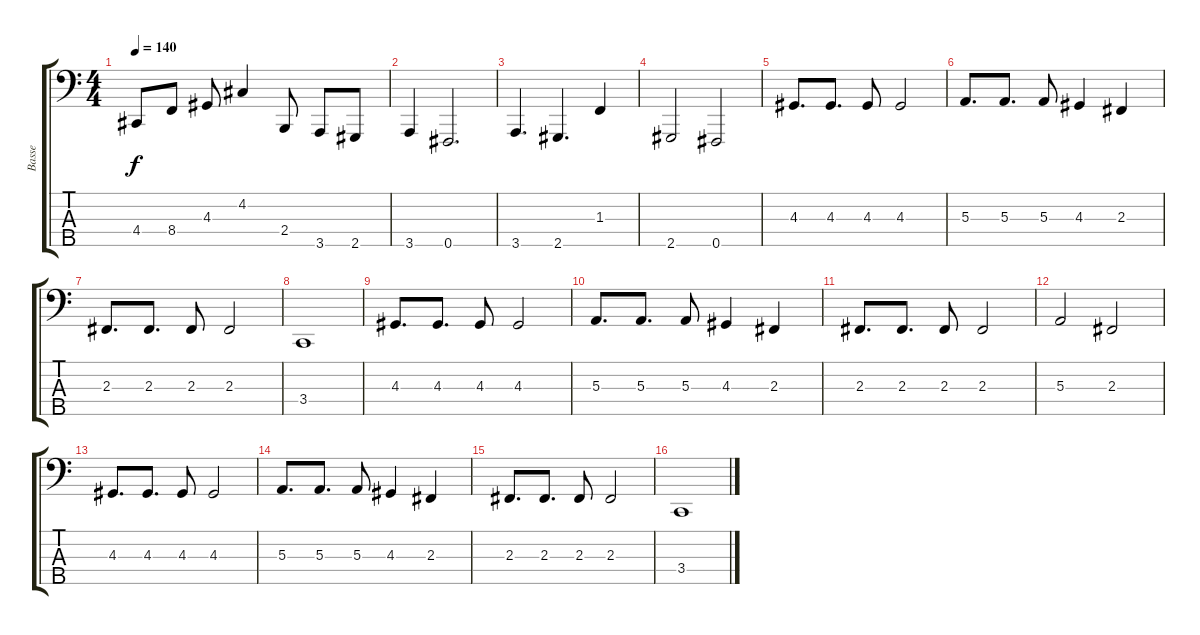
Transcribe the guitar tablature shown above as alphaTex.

\track ("Basse" "Basse") {instrument electricbasspick}
\staff {score tabs}
\tuning (D2 A1 E1 A0 Gb0) {hide}
\ts (4 4)
\tempo 140
\clef f4
\ks c
4.4.8{dy f} 8.4.8 4.3.8 4.2.4 2.4.8 3.5.8 2.5.8 |
3.5.4 0.5.2{d} |
3.5.4{d} 2.5.4{d} 1.3.4 |
2.5.2 0.5.2 |
4.3.8{d} 4.3.8{d} 4.3.8 4.3.2 |
5.3.8{d} 5.3.8{d} 5.3.8 4.3.4 2.3.4 |
2.3.8{d} 2.3.8{d} 2.3.8 2.3.2 |
3.4.1 |
4.3.8{d} 4.3.8{d} 4.3.8 4.3.2 |
5.3.8{d} 5.3.8{d} 5.3.8 4.3.4 2.3.4 |
2.3.8{d} 2.3.8{d} 2.3.8 2.3.2 |
5.3.2 2.3.2 |
4.3.8{d} 4.3.8{d} 4.3.8 4.3.2 |
5.3.8{d} 5.3.8{d} 5.3.8 4.3.4 2.3.4 |
2.3.8{d} 2.3.8{d} 2.3.8 2.3.2 |
3.4.1
